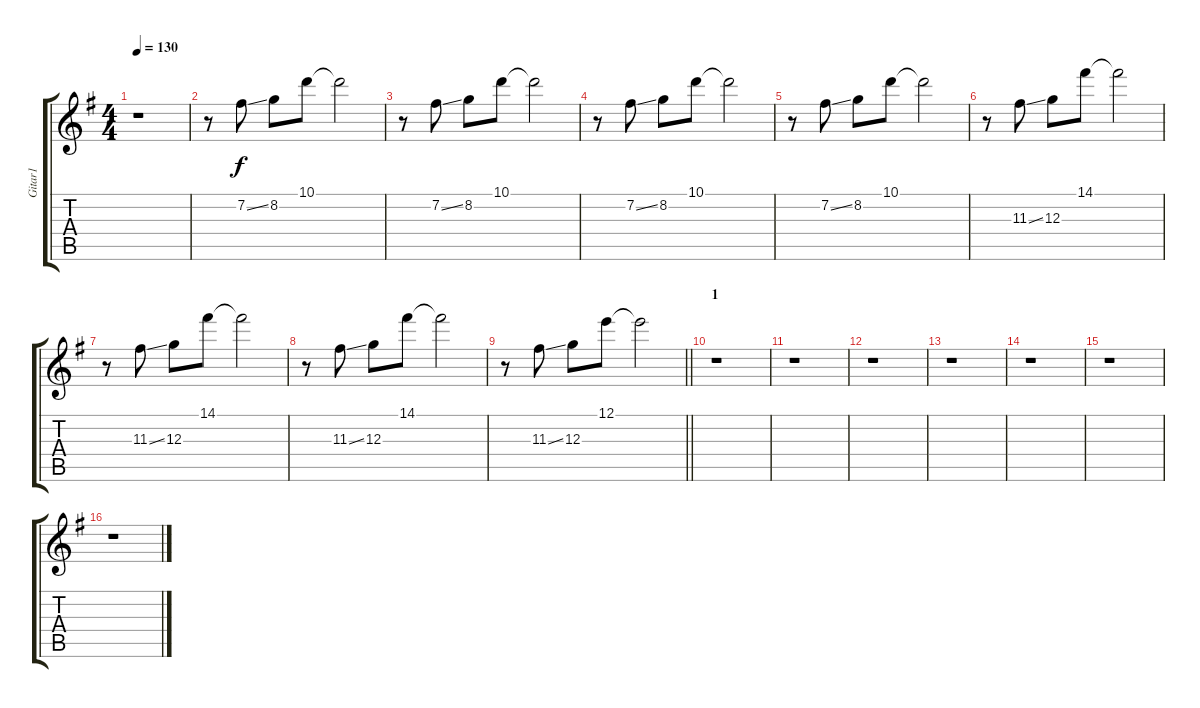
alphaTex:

\track ("Gitar1" "Gitar1") {instrument acousticguitarsteel}
\staff {score tabs}
\tuning (E4 B3 G3 D3 A2 E2) {hide}
\ts (4 4)
\tempo 130
\clef g2
\ks g
r.1{dy f instrument acousticguitarsteel} |
r.8 7.2{ss}.8 8.2.8 10.1.8 10.1{t}.2 |
r.8 7.2{ss}.8 8.2.8 10.1.8 10.1{t}.2 |
r.8 7.2{ss}.8 8.2.8{beam merge} 10.1.8 10.1{t}.2 |
r.8 7.2{ss}.8 8.2.8 10.1.8 10.1{t}.2 |
r.8 11.3{ss}.8 12.3.8 14.1.8 14.1{t}.2 |
r.8 11.3{ss}.8 12.3.8 14.1.8 14.1{t}.2 |
r.8 11.3{ss}.8 12.3.8 14.1.8 14.1{t}.2 |
\barLineRight lightlight
r.8 11.3{ss}.8 12.3.8 12.1.8 12.1{t}.2 |
\section ("" "1")
r.1 |
r.1 |
r.1 |
r.1 |
r.1 |
r.1 |
r.1
